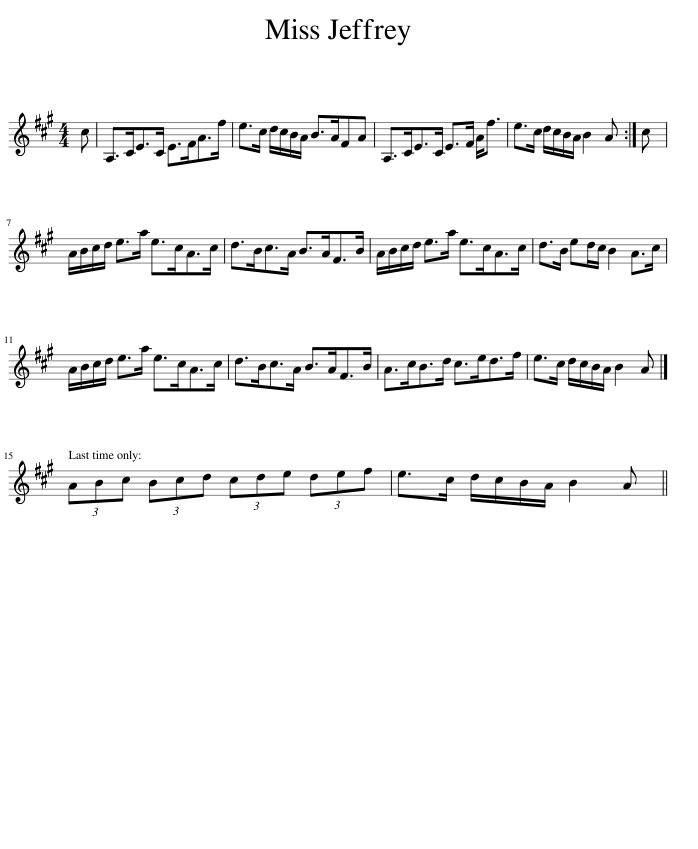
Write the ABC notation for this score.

X:1
L:1/8
M:4/4
I:linebreak $
K:A
V:1 treble
V:1
 c | A,>CE>C E>FA>f | e>c d/c/B/A/ B>AFA | A,>CE>C E>F A<f | e>c d/c/B/A/ B2 A :| %5
 c |$ A/B/c/d/ e>a e>cA>c | d>Bc>A B>AF>B | A/B/c/d/ e>a e>cA>c | d>B ed/c/ B2 A>c |$ %10
 A/B/c/d/ e>a e>cA>c | d>Bc>A B>AF>B | A>cB>d c>ed>f | e>c d/c/B/A/ B2 A |]$ (3ABc (3Bcd (3cde (3def | %15
 e>c d/c/B/A/ B2 A || %16
